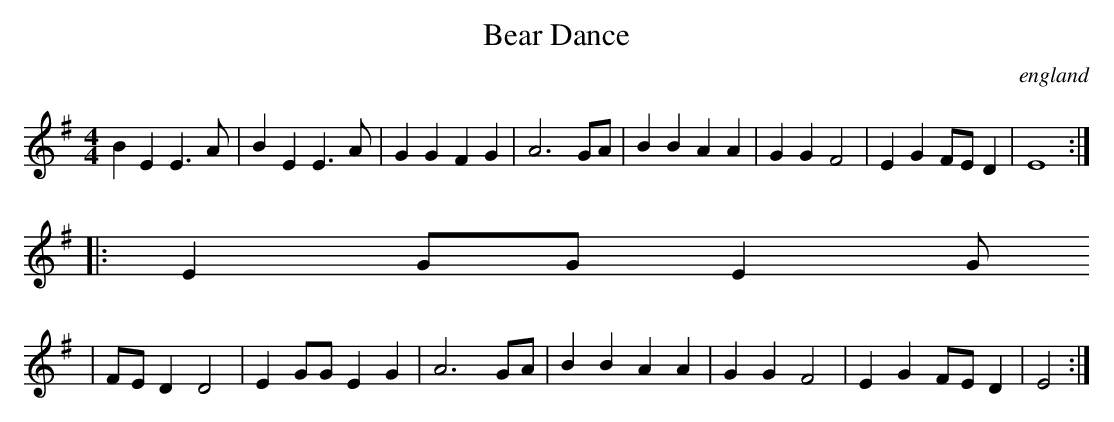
X:1
T:Bear Dance
O:england
M:4/4
L:1/8
K:Em
B2E2E3A|B2E2E3A|G2G2F2G2|A6GA|B2B2A2A2|G2G2F4|E2G2FED2|E8:|/
|: E2GGE2G
2|FED2D4|E2GGE2G2|A6GA|B2B2A2A2|G2G2F4|E2G2FED2|E4:|
